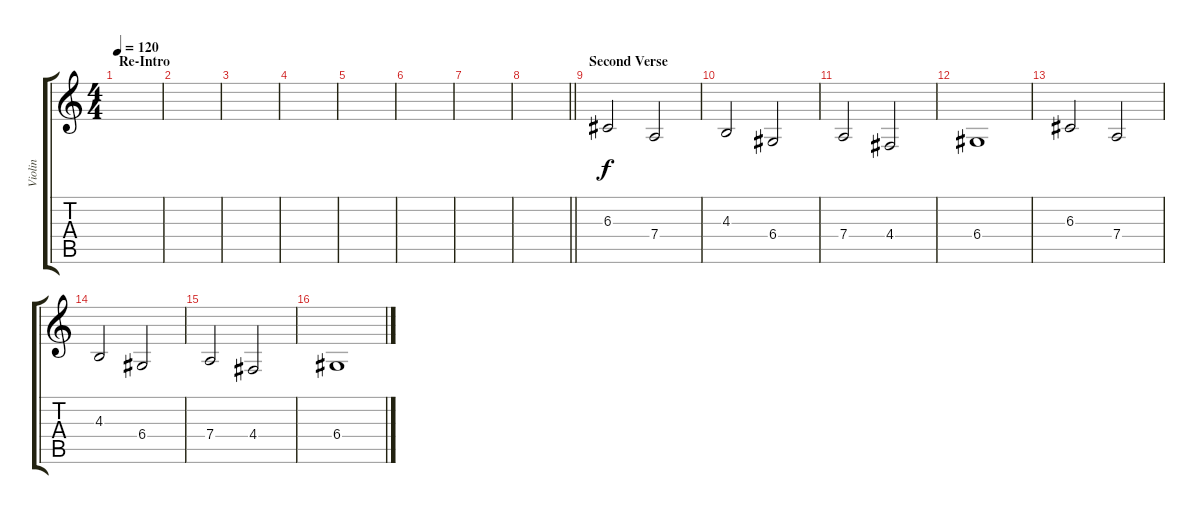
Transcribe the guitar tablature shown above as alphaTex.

\track ("Violin" "Violin") {instrument violin}
\staff {score tabs}
\tuning (E4 B3 G3 D3 A2 E2) {hide}
\ts (4 4)
\section ("" "Re-Intro")
\tempo 120
\clef g2
\ks c
|
|
|
|
|
|
|
\barLineRight lightlight
|
\section ("" "Second Verse")
6.3.2 7.4.2 |
4.3.2 6.4.2 |
7.4.2 4.4.2 |
6.4.1 |
6.3.2 7.4.2 |
4.3.2 6.4.2 |
7.4.2 4.4.2 |
6.4.1
